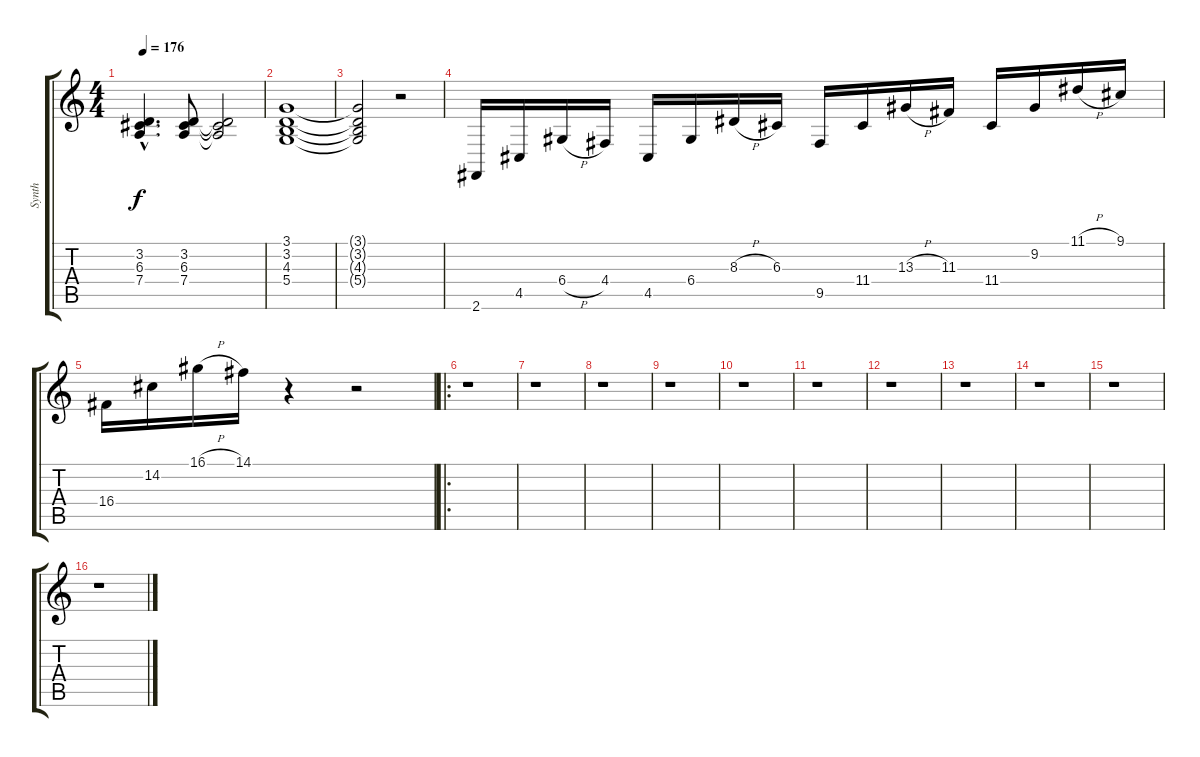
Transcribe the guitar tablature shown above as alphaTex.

\track ("Synth" "Synth") {instrument lead2sawtooth}
\staff {score tabs}
\tuning (E4 B3 G3 D3 A2 E2) {hide}
\ts (4 4)
\tempo 176
\clef g2
\ks c
(3.2{hac} 6.3{hac} 7.4{hac}).4{d dy f} (3.2 6.3 7.4).8 (3.2{t} 6.3{t} 7.4{t}).2 |
(3.1 3.2 4.3 5.4).1 |
(3.1{t} 3.2{t} 4.3{t} 5.4{t}).2 r.2 |
2.6.16{volume 13} 4.5.16 6.4{h}.16 4.4.16 4.5.16 6.4.16 8.3{h}.16 6.3.16 9.5.16 11.4.16 13.3{h}.16 11.3.16 11.4.16 9.2.16 11.1{h}.16 9.1.16 |
16.4.16 14.2.16 16.1{h}.16 14.1.16 r.4 r.2 |
\ro
r.1 |
r.1 |
r.1 |
r.1 |
r.1 |
r.1 |
r.1 |
r.1 |
r.1 |
r.1 |
r.1
